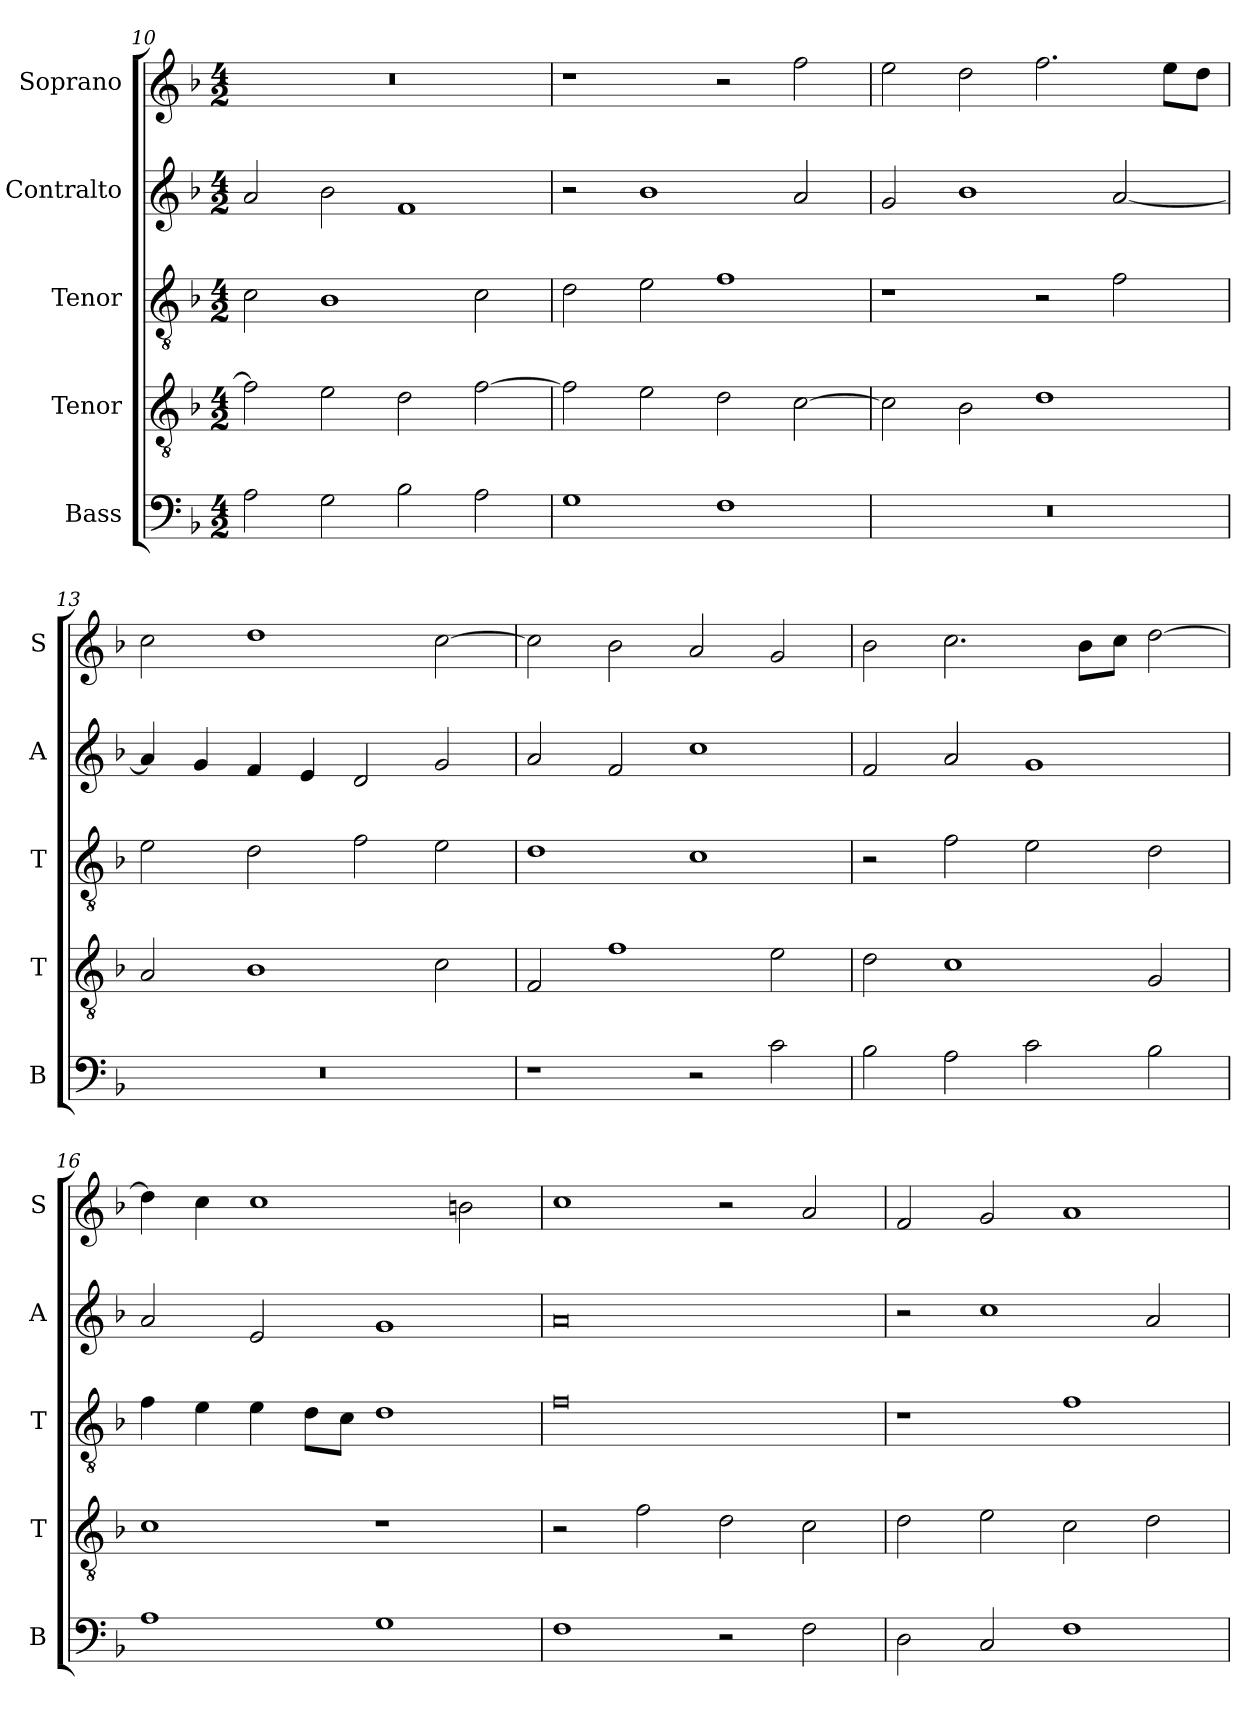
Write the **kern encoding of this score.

**kern	**kern	**kern	**kern	**kern
*part5	*part4	*part3	*part2	*part1
*staff5	*staff4	*staff3	*staff2	*staff1
*I"Bass	*I"Tenor	*I"Tenor	*I"Contralto	*I"Soprano
*I'B	*I'T	*I'T	*I'A	*I'S
*clefF4	*clefGv2	*clefGv2	*clefG2	*clefG2
*k[b-]	*k[b-]	*k[b-]	*k[b-]	*k[b-]
*F:ion	*F:ion	*F:ion	*F:ion	*F:ion
*M4/2	*M4/2	*M4/2	*M4/2	*M4/2
=10	=10	=10	=10	=10
2A	2f]	2c	2a	0r
2G	2e	1B-	2b-	.
2B-	2d	.	1f	.
2A	[2f	2c	.	.
=11	=11	=11	=11	=11
1G	2f]	2d	2r	1r
.	2e	2e	1b-	.
1F	2d	1f	.	2r
.	[2c	.	2a	2ff
=12	=12	=12	=12	=12
0r	2c]	1r	2g	2ee
.	2B-	.	1b-	2dd
.	1d	2r	.	2.ff
.	.	2f	[2a	.
.	.	.	.	8ee\L
.	.	.	.	8dd\J
=13	=13	=13	=13	=13
0r	2A	2e	4a]	2cc
.	.	.	4g	.
.	1B-	2d	4f	1dd
.	.	.	4e	.
.	.	2f	2d	.
.	2c	2e	2g	[2cc
=14	=14	=14	=14	=14
1r	2F	1d	2a	2cc]
.	1f	.	2f	2b-
2r	.	1c	1cc	2a
2c	2e	.	.	2g
=15	=15	=15	=15	=15
2B-	2d	2r	2f	2b-
2A	1c	2f	2a	2.cc
2c	.	2e	1g	.
.	.	.	.	8b-\L
.	.	.	.	8cc\J
2B-	2G	2d	.	[2dd
=16	=16	=16	=16	=16
1A	1c	4f	2a	4dd]
.	.	4e	.	4cc
.	.	4e	2e	1cc
.	.	8d\L	.	.
.	.	8c\J	.	.
1G	1r	1d	1g	.
.	.	.	.	2bn
=17	=17	=17	=17	=17
1F	2r	0f	0a	1cc
.	2f	.	.	.
2r	2d	.	.	2r
2F	2c	.	.	2a
=18	=18	=18	=18	=18
2D	2d	1r	2r	2f
2C	2e	.	1cc	2g
1F	2c	1f	.	1a
.	2d	.	2a	.
=	=	=	=	=
*-	*-	*-	*-	*-
